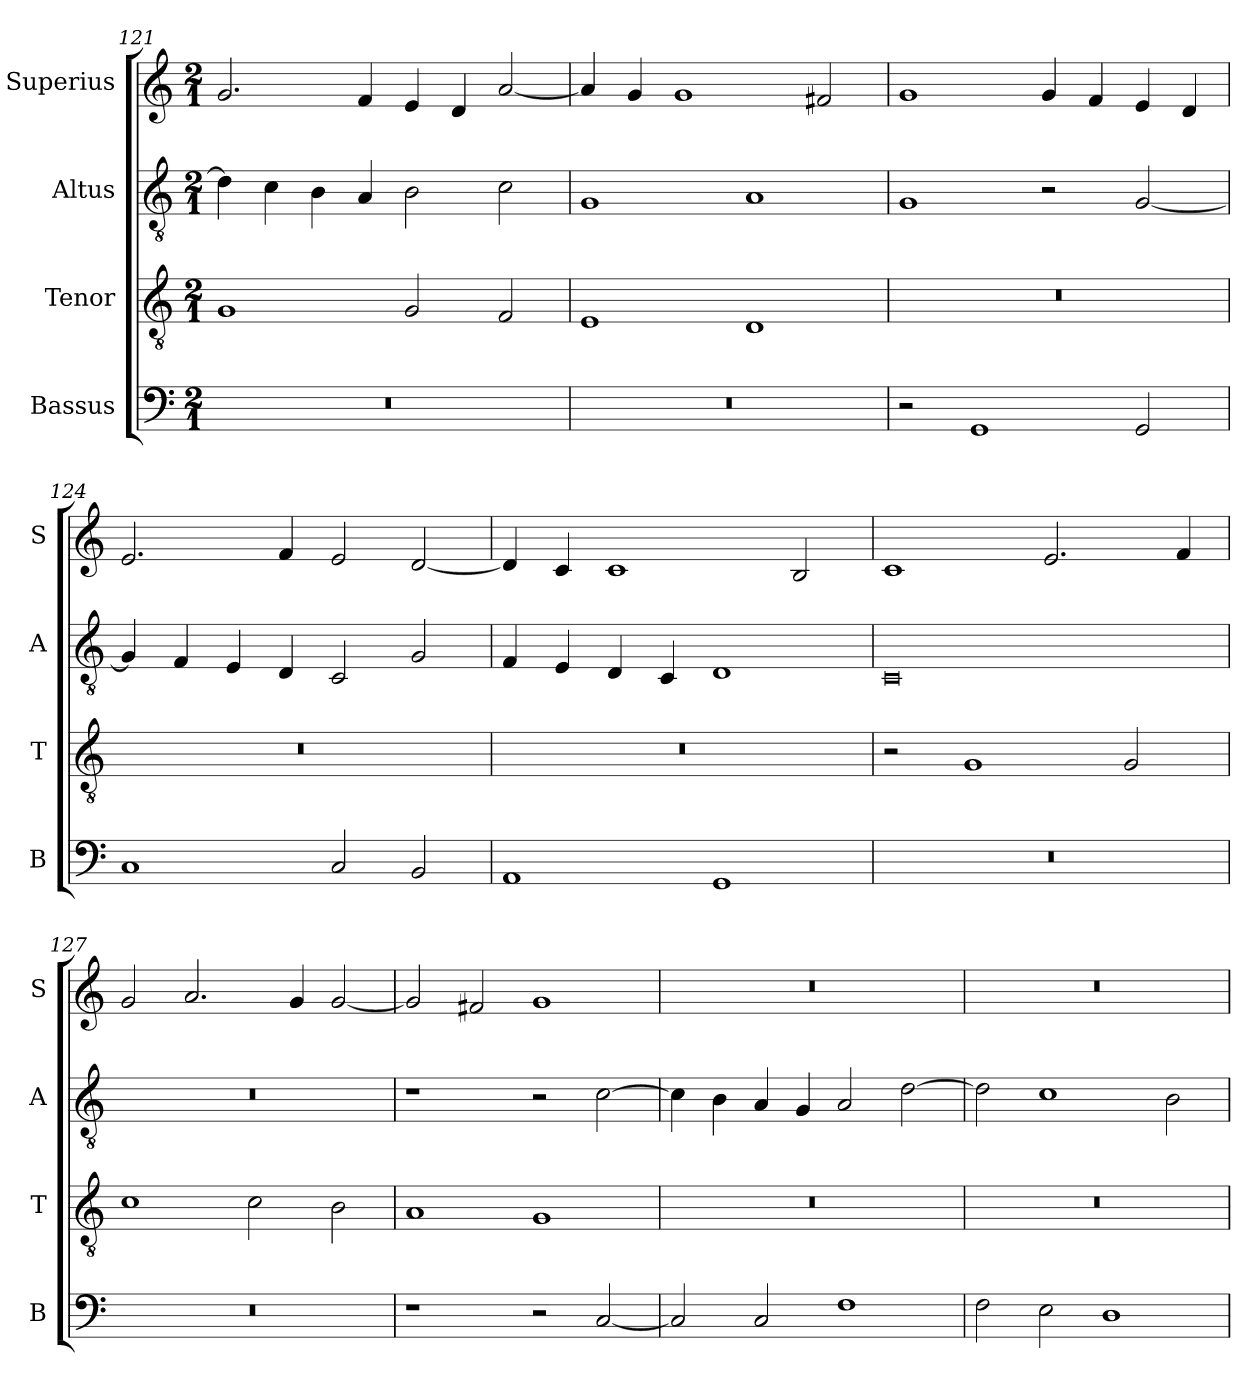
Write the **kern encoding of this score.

**kern	**kern	**kern	**kern
*part4	*part3	*part2	*part1
*staff4	*staff3	*staff2	*staff1
*I"Bassus	*I"Tenor	*I"Altus	*I"Superius
*I'B	*I'T	*I'A	*I'S
*clefF4	*clefGv2	*clefGv2	*clefG2
*k[]	*k[]	*k[]	*k[]
*M2/1	*M2/1	*M2/1	*M2/1
=121	=121	=121	=121
0r	1G	4d\]	2.g/
.	.	4c\	.
.	.	4B\	.
.	.	4A/	4f/
.	2G/	2B\	4e/
.	.	.	4d/
.	2F/	2c\	[2a/
=122	=122	=122	=122
0r	1E	1G	4a/]
.	.	.	4g/
.	.	.	1g
.	1D	1A	.
.	.	.	2f#X/
=123	=123	=123	=123
2r	0r	1G	1g
1GG	.	.	.
.	.	2r	4g/
.	.	.	4f/
2GG/	.	[2G/	4e/
.	.	.	4d/
=124	=124	=124	=124
1C	0r	4G/]	2.e/
.	.	4F/	.
.	.	4E/	.
.	.	4D/	4f/
2C/	.	2C/	2e/
2BB/	.	2G/	[2d/
=125	=125	=125	=125
1AA	0r	4F/	4d/]
.	.	4E/	4c/
.	.	4D/	1c
.	.	4C/	.
1GG	.	1D	.
.	.	.	2B/
=126	=126	=126	=126
0r	2r	0C	1c
.	1G	.	.
.	.	.	2.e/
.	2G/	.	.
.	.	.	4f/
=127	=127	=127	=127
0r	1c	0r	2g/
.	.	.	2.a/
.	2c\	.	.
.	.	.	4g/
.	2B\	.	[2g/
=128	=128	=128	=128
1r	1A	1r	2g/]
.	.	.	2f#X/
2r	1G	2r	1g
[2C/	.	[2c\	.
=129	=129	=129	=129
2C/]	0r	4c\]	0r
.	.	4B\	.
2C/	.	4A/	.
.	.	4G/	.
1F	.	2A/	.
.	.	[2d\	.
=130	=130	=130	=130
2F\	0r	2d\]	0r
2E\	.	1c	.
1D	.	.	.
.	.	2B\	.
=	=	=	=
*-	*-	*-	*-
